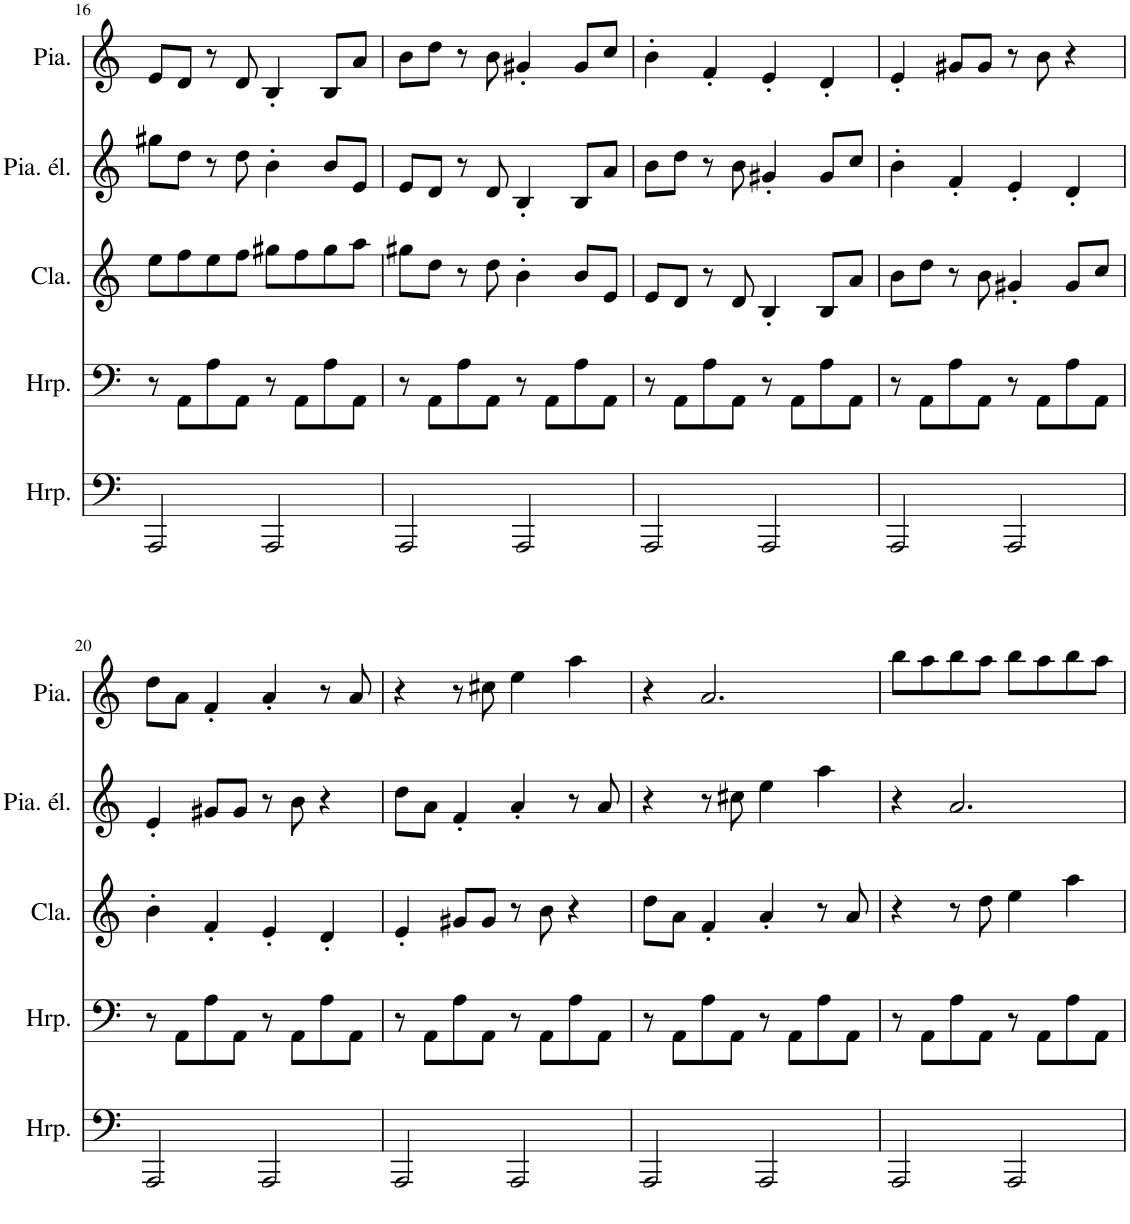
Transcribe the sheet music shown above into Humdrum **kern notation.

**kern	**kern	**kern	**kern	**kern
*part5	*part4	*part3	*part2	*part1
*staff5	*staff4	*staff3	*staff2	*staff1
*I"Harpe	*I"Harpe	*I"Clavecin	*I"Piano électrique	*I"Piano, Clair Obscure
*I'Hrp.	*I'Hrp.	*I'Cla.	*I'Pia. él.	*I'Pia.
!!LO:PB:g=z
*clefF4	*clefF4	*clefG2	*clefG2	*clefG2
*k[]	*k[]	*k[]	*k[]	*k[]
*M4/4	*M4/4	*M4/4	*M4/4	*M4/4
=16	=16	=16	=16	=16
2AAA/	8r	8ee\L	8gg#X\L	8e/L
.	8AA\L	8ff\	8dd\J	8d/J
.	8A\	8ee\	8r	8r
.	8AA\J	8ff\J	8dd\	8d/
2AAA/	8r	8gg#X\L	4b'\	4B'/
.	8AA\L	8ff\	.	.
.	8A\	8gg#\	8b/L	8B/L
.	8AA\J	8aa\J	8e/J	8a/J
=17	=17	=17	=17	=17
2AAA/	8r	8gg#X\L	8e/L	8b\L
.	8AA\L	8dd\J	8d/J	8dd\J
.	8A\	8r	8r	8r
.	8AA\J	8dd\	8d/	8b\
2AAA/	8r	4b'\	4B'/	4g#X'/
.	8AA\L	.	.	.
.	8A\	8b/L	8B/L	8g#/L
.	8AA\J	8e/J	8a/J	8cc/J
=18	=18	=18	=18	=18
2AAA/	8r	8e/L	8b\L	4b'\
.	8AA\L	8d/J	8dd\J	.
.	8A\	8r	8r	4f'/
.	8AA\J	8d/	8b\	.
2AAA/	8r	4B'/	4g#X'/	4e'/
.	8AA\L	.	.	.
.	8A\	8B/L	8g#/L	4d'/
.	8AA\J	8a/J	8cc/J	.
=19	=19	=19	=19	=19
2AAA/	8r	8b\L	4b'\	4e'/
.	8AA\L	8dd\J	.	.
.	8A\	8r	4f'/	8g#X/L
.	8AA\J	8b\	.	8g#/J
2AAA/	8r	4g#X'/	4e'/	8r
.	8AA\L	.	.	8b\
.	8A\	8g#/L	4d'/	4r
.	8AA\J	8cc/J	.	.
!!LO:LB:g=z
=20	=20	=20	=20	=20
2AAA/	8r	4b'\	4e'/	8dd\L
.	8AA\L	.	.	8a\J
.	8A\	4f'/	8g#X/L	4f'/
.	8AA\J	.	8g#/J	.
2AAA/	8r	4e'/	8r	4a'/
.	8AA\L	.	8b\	.
.	8A\	4d'/	4r	8r
.	8AA\J	.	.	8a/
=21	=21	=21	=21	=21
2AAA/	8r	4e'/	8dd\L	4r
.	8AA\L	.	8a\J	.
.	8A\	8g#X/L	4f'/	8r
.	8AA\J	8g#/J	.	8cc#X\
2AAA/	8r	8r	4a'/	4ee\
.	8AA\L	8b\	.	.
.	8A\	4r	8r	4aa\
.	8AA\J	.	8a/	.
=22	=22	=22	=22	=22
2AAA/	8r	8dd\L	4r	4r
.	8AA\L	8a\J	.	.
.	8A\	4f'/	8r	2.a/
.	8AA\J	.	8cc#X\	.
2AAA/	8r	4a'/	4ee\	.
.	8AA\L	.	.	.
.	8A\	8r	4aa\	.
.	8AA\J	8a/	.	.
=23	=23	=23	=23	=23
2AAA/	8r	4r	4r	8bb\L
.	8AA\L	.	.	8aa\
.	8A\	8r	2.a/	8bb\
.	8AA\J	8dd\	.	8aa\J
2AAA/	8r	4ee\	.	8bb\L
.	8AA\L	.	.	8aa\
.	8A\	4aa\	.	8bb\
.	8AA\J	.	.	8aa\J
=	=	=	=	=
*-	*-	*-	*-	*-
